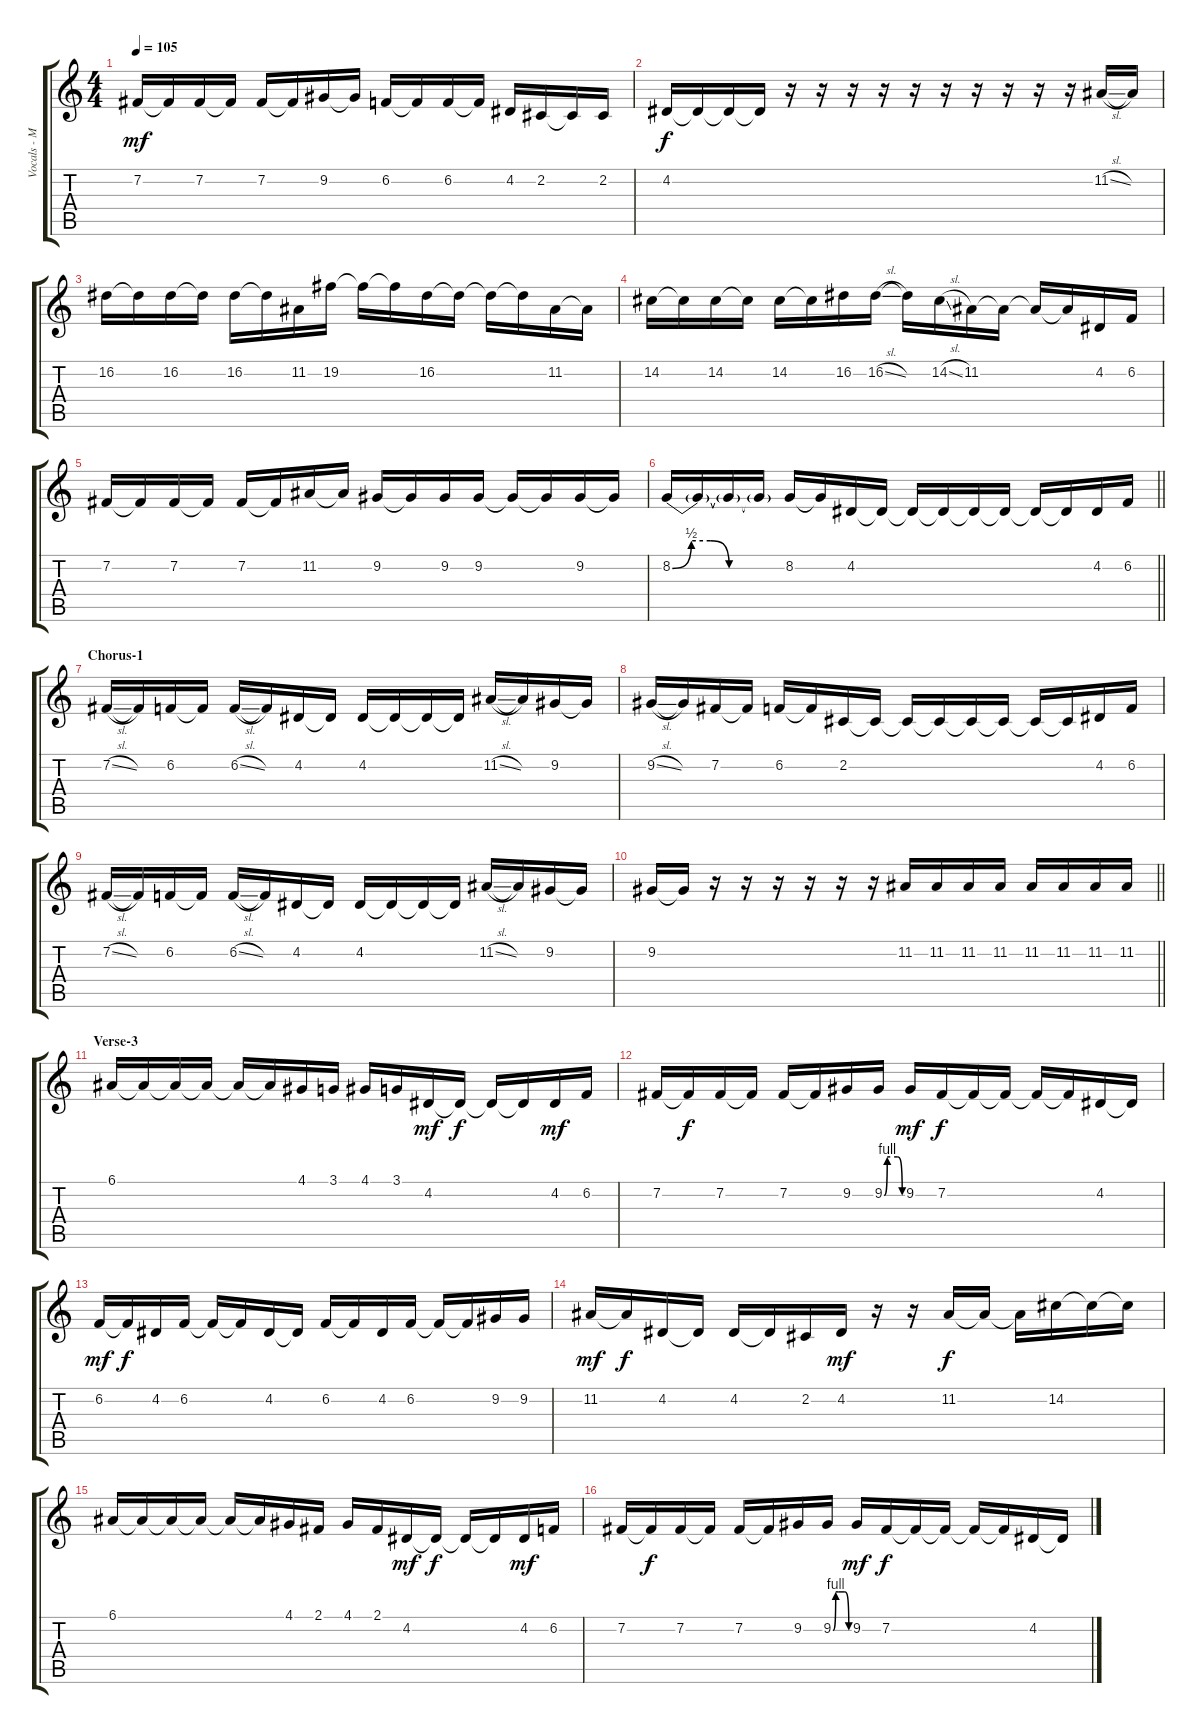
\track ("Vocals - Mizan" "Vocals - M") {instrument trumpet}
\staff {score tabs}
\tuning (E4 B3 G3 D3 A2 E2) {hide}
\ts (4 4)
\tempo 105
\clef g2
\ks c
7.2.16{dy mf} 7.2{t}.16 7.2.16 7.2{t}.16 7.2.16 7.2{t}.16 9.2.16 9.2{t}.16 6.2.16 6.2{t}.16 6.2.16 6.2{t}.16 4.2.16 2.2.16 2.2{t}.16 2.2.16 |
4.2.16{dy f} 4.2{t}.16 4.2{t}.16 4.2{t}.16 r.16 r.16 r.16 r.16 r.16 r.16 r.16 r.16 r.16 r.16 11.2{sl}.16 11.2{t}.16 |
16.2.16 16.2{t}.16 16.2.16 16.2{t}.16 16.2.16 16.2{t}.16 11.2.16 19.2.16 19.2{t}.16 19.2{t}.16 16.2.16 16.2{t}.16 16.2{t}.16 16.2{t}.16 11.2.16 11.2{t}.16 |
14.2.16 14.2{t}.16 14.2.16 14.2{t}.16 14.2.16 14.2{t}.16 16.2.16 16.2{sl}.16 16.2{t}.16 14.2{sl}.16 11.2.16 11.2{t}.16 11.2{t}.16 11.2{t}.16 4.2.16 6.2.16 |
7.2.16 7.2{t}.16 7.2.16 7.2{t}.16 7.2.16 7.2{t}.16 11.2.16 11.2{t}.16 9.2.16 9.2{t}.16 9.2.16 9.2.16 9.2{t}.16 9.2{t}.16 9.2.16 9.2{t}.16 |
\barLineRight lightlight
8.2{be (custom 0 0 10 2 20 2 30 0 60 0)}.16 8.2{t}.16 8.2{t}.16 8.2{t}.16 8.2.16 8.2{t}.16 4.2.16 4.2{t}.16 4.2{t}.16 4.2{t}.16 4.2{t}.16 4.2{t}.16 4.2{t}.16 4.2{t}.16 4.2.16 6.2.16 |
\section ("" "Chorus-1")
7.2{sl}.16 7.2{t}.16 6.2.16 6.2{t}.16 6.2{sl}.16 6.2{t}.16 4.2.16 4.2{t}.16 4.2.16 4.2{t}.16 4.2{t}.16 4.2{t}.16 11.2{sl}.16 11.2{t}.16 9.2.16 9.2{t}.16 |
9.2{sl}.16 9.2{t}.16 7.2.16 7.2{t}.16 6.2.16 6.2{t}.16 2.2.16 2.2{t}.16 2.2{t}.16 2.2{t}.16 2.2{t}.16 2.2{t}.16 2.2{t}.16 2.2{t}.16 4.2.16 6.2.16 |
7.2{sl}.16 7.2{t}.16 6.2.16 6.2{t}.16 6.2{sl}.16 6.2{t}.16 4.2.16 4.2{t}.16 4.2.16 4.2{t}.16 4.2{t}.16 4.2{t}.16 11.2{sl}.16 11.2{t}.16 9.2.16 9.2{t}.16 |
\barLineRight lightlight
9.2.16 9.2{t}.16 r.16 r.16 r.16 r.16 r.16 r.16 11.2.16 11.2.16 11.2.16 11.2.16 11.2.16 11.2.16 11.2.16 11.2.16 |
\section ("" "Verse-3")
6.1.16 6.1{t}.16 6.1{t}.16 6.1{t}.16 6.1{t}.16 6.1{t}.16 4.1.16 3.1.16 4.1.16 3.1.16 4.2.16{dy mf} 4.2{t}.16{dy f} 4.2{t}.16 4.2{t}.16 4.2.16{dy mf} 6.2.16 |
7.2.16 7.2{t}.16{dy f} 7.2.16 7.2{t}.16 7.2.16 7.2{t}.16 9.2.16 9.2{be (custom 0 0 10 4 20 4 45 4 60 0)}.16 9.2.16{dy mf} 7.2.16{dy f} 7.2{t}.16 7.2{t}.16 7.2{t}.16 7.2{t}.16 4.2.16 4.2{t}.16 |
6.2.16{dy mf} 6.2{t}.16{dy f} 4.2.16 6.2.16 6.2{t}.16 6.2{t}.16 4.2.16 4.2{t}.16 6.2.16 6.2{t}.16 4.2.16 6.2.16 6.2{t}.16 6.2{t}.16 9.2.16 9.2.16 |
11.2.16{dy mf} 11.2{t}.16{dy f} 4.2.16 4.2{t}.16 4.2.16 4.2{t}.16 2.2.16 4.2.16{dy mf} r.16 r.16 11.2.16{dy f} 11.2{t}.16 11.2{t}.16 14.2.16 14.2{t}.16 14.2{t}.16 |
6.1.16 6.1{t}.16 6.1{t}.16 6.1{t}.16 6.1{t}.16 6.1{t}.16 4.1.16 2.1.16 4.1.16 2.1.16 4.2.16{dy mf} 4.2{t}.16{dy f} 4.2{t}.16 4.2{t}.16 4.2.16{dy mf} 6.2.16 |
7.2.16 7.2{t}.16{dy f} 7.2.16 7.2{t}.16 7.2.16 7.2{t}.16 9.2.16 9.2{be (custom 0 0 10 4 20 4 45 4 60 0)}.16 9.2.16{dy mf} 7.2.16{dy f} 7.2{t}.16 7.2{t}.16 7.2{t}.16 7.2{t}.16 4.2.16 4.2{t}.16
